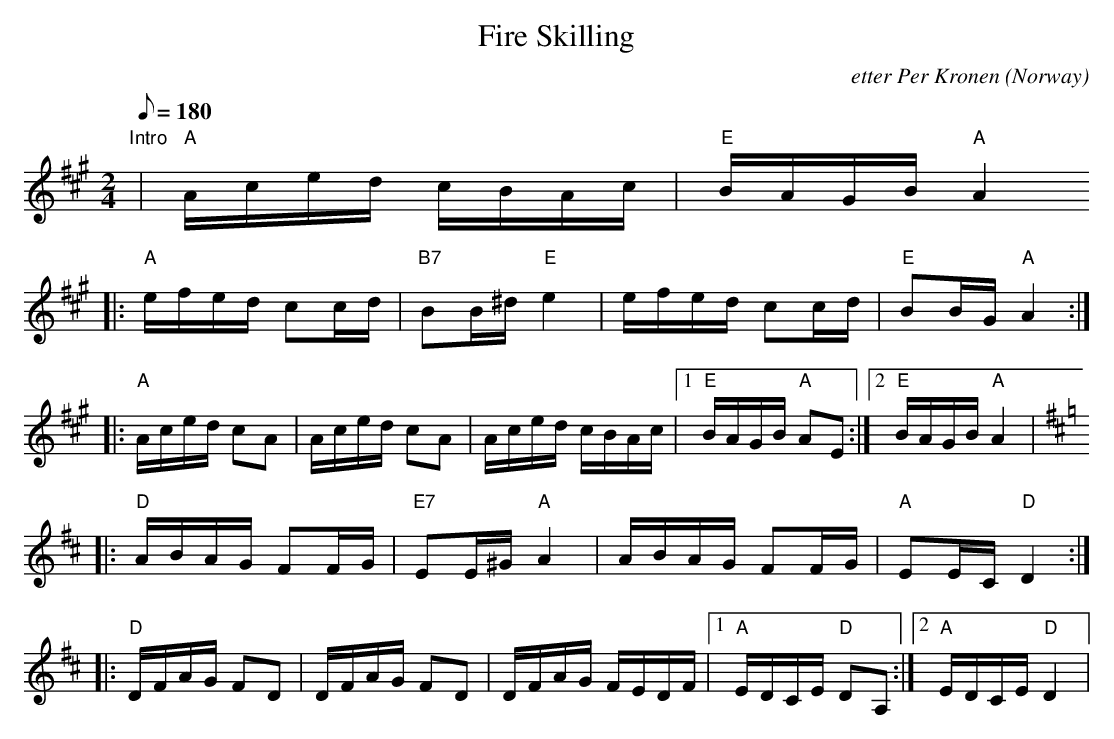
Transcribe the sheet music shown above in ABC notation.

X:1
T:Fire Skilling
C:etter Per Kronen
O:Norway
L:1/16
M:2/4
Q:1/8=180
K:A
"Intro"|\
"A"Aced cBAc| "E"BAGB "A"A4
|: "A"efed c2cd | "B7"B2B^d "E"e4 | efed c2cd | "E"B2BG "A"A4 :|
|: "A"Aced c2A2 | Aced c2A2 | Aced cBAc |[1 "E"BAGB "A"A2E2 :| [2 "E"BAGB "A"A4 |
K:D
|: "D"ABAG F2FG | "E7"E2E^G "A"A4 | ABAG F2FG | "A"E2EC "D"D4 :|
|: "D"DFAG F2D2 | DFAG F2D2 | DFAG FEDF |[1 "A"EDCE "D"D2A,2 :| [2 "A"EDCE "D"D4 |
